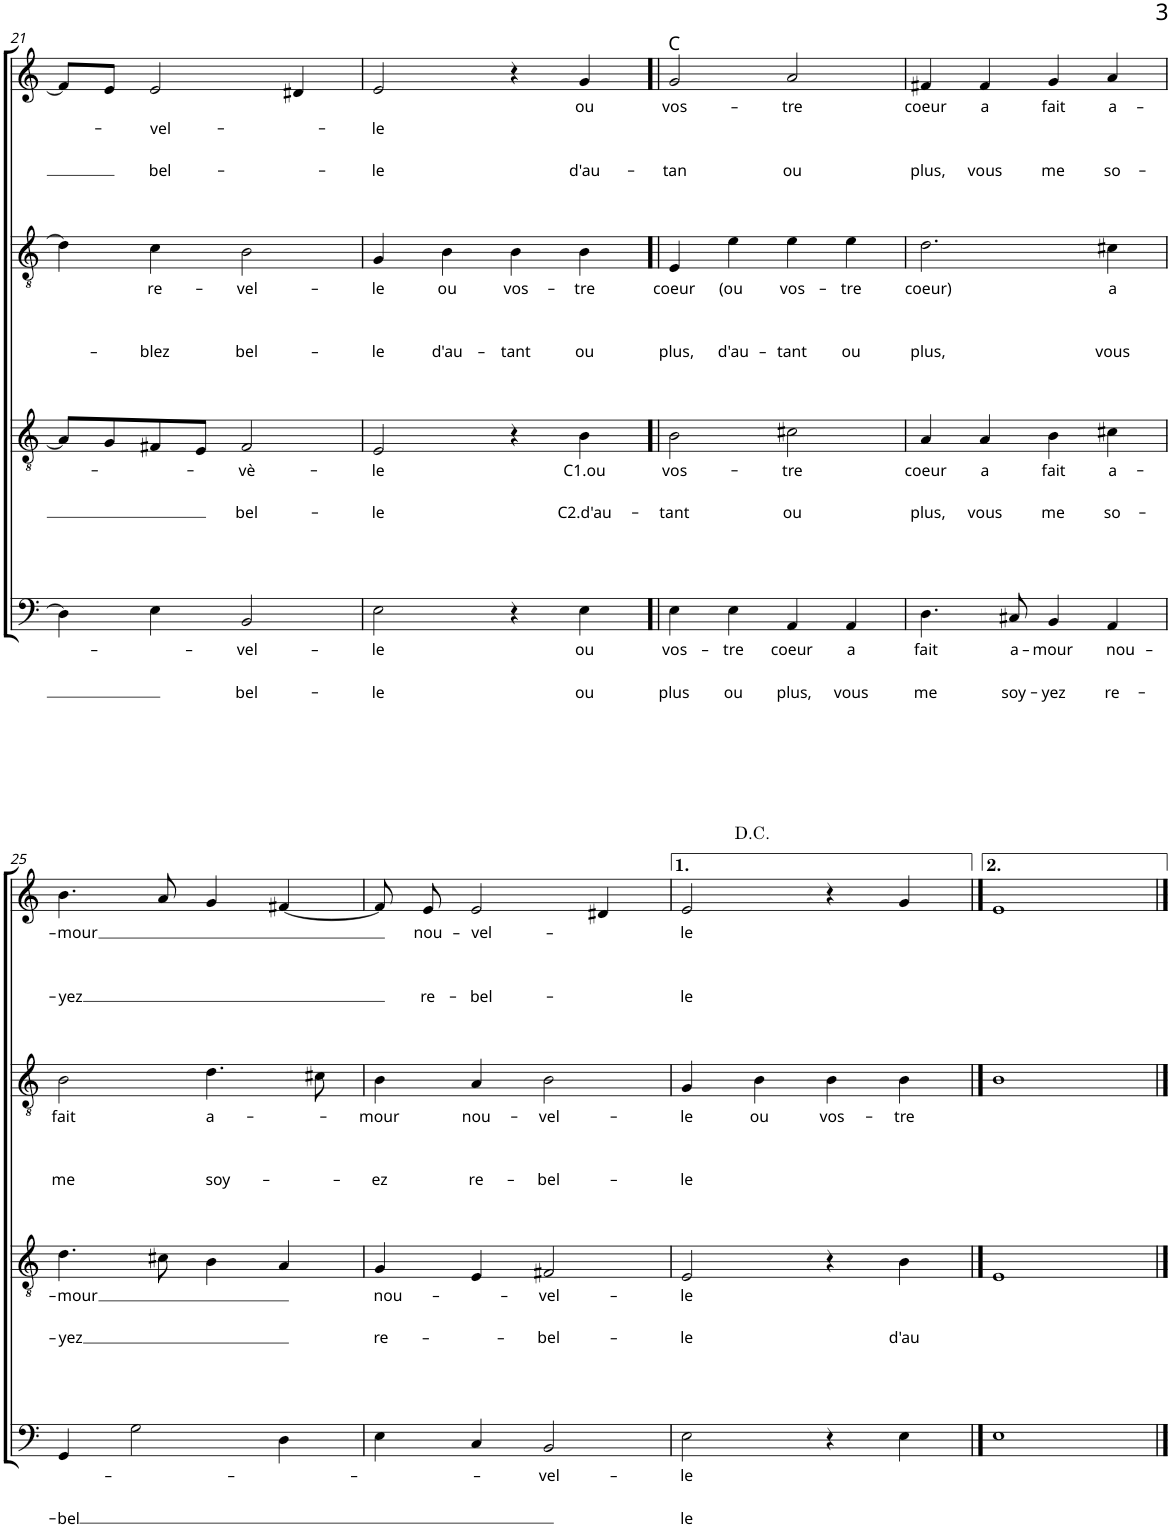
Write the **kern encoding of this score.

**kern	**text	**text	**text	**text	**kern	**text	**text	**text	**text	**kern	**text	**text	**text	**text	**kern	**text	**text	**text	**text
*part4	*part4	*part4	*part4	*part4	*part3	*part3	*part3	*part3	*part3	*part2	*part2	*part2	*part2	*part2	*part1	*part1	*part1	*part1	*part1
*staff4	*staff4	*staff4	*staff4	*staff4	*staff3	*staff3	*staff3	*staff3	*staff3	*staff2	*staff2	*staff2	*staff2	*staff2	*staff1	*staff1	*staff1	*staff1	*staff1
*I"Harpe	*	*	*	*	*I"Harpe	*	*	*	*	*I"Harpe	*	*	*	*	*I"Harpe	*	*	*	*
*I'Hp	*	*	*	*	*I'Hp	*	*	*	*	*I'Hp	*	*	*	*	*I'Hp	*	*	*	*
!!LO:PB:g=z
*clefF4	*	*	*	*	*clefGv2	*	*	*	*	*clefGv2	*	*	*	*	*clefG2	*	*	*	*
*k[]	*	*	*	*	*k[]	*	*	*	*	*k[]	*	*	*	*	*k[]	*	*	*	*
*M2/2	*	*	*	*	*M2/2	*	*	*	*	*M2/2	*	*	*	*	*M2/2	*	*	*	*
*met(c|)	*	*	*	*	*met(c|)	*	*	*	*	*met(c|)	*	*	*	*	*met(c|)	*	*	*	*
=21	=21	=21	=21	=21	=21	=21	=21	=21	=21	=21	=21	=21	=21	=21	=21	=21	=21	=21	=21
4D\]	.	.	.	.	8A/L]	.	.	.	.	4d\]	.	.	.	.	8f#/L]	.	.	.	.
.	.	.	.	.	8G/	.	.	.	.	.	.	.	.	.	8e/J	.	.	.	.
!	!	!	!	!	!	!	!	!	!	!	!LO:LY:b	!	!	!LO:LY:b	!	!	!LO:LY:b	!	!LO:LY:b
4E\	.	.	.	.	8F#X/	.	.	.	.	4c\	re-	.	.	-blez	2e/	.	-vel-	.	bel-
.	.	.	.	.	8E/J	.	.	.	.	.	.	.	.	.	.	.	.	.	.
!	!	!LO:LY:b	!	!LO:LY:b	!	!	!LO:LY:b	!	!LO:LY:b	!	!LO:LY:b	!	!	!LO:LY:b	!	!	!	!	!
2BB/	.	-vel-	.	bel-	2F#/	.	-vè-	.	bel-	2B\	-vel-	.	.	bel-	.	.	.	.	.
.	.	.	.	.	.	.	.	.	.	.	.	.	.	.	4d#X/	.	.	.	.
=22	=22	=22	=22	=22	=22	=22	=22	=22	=22	=22	=22	=22	=22	=22	=22	=22	=22	=22	=22
!	!	!LO:LY:b	!	!LO:LY:b	!	!	!LO:LY:b	!	!LO:LY:b	!	!LO:LY:b	!	!	!LO:LY:b	!	!	!LO:LY:b	!	!LO:LY:b
2E\	.	-le	.	-le	2E/	.	-le	.	-le	4G/	-le	.	.	-le	2e/	.	-le	.	-le
!	!	!	!	!	!	!	!	!	!	!	!LO:LY:b	!	!	!LO:LY:b	!	!	!	!	!
.	.	.	.	.	.	.	.	.	.	4B\	ou	.	.	d'au-	.	.	.	.	.
!	!	!	!	!	!	!	!	!	!	!	!LO:LY:b	!	!	!LO:LY:b	!	!	!	!	!
4r	.	.	.	.	4r	.	.	.	.	4B\	vos-	.	.	-tant	4r	.	.	.	.
!	!	!LO:LY:b	!	!LO:LY:b	!	!	!LO:LY:b	!	!LO:LY:b	!	!LO:LY:b	!	!	!LO:LY:b	!	!LO:LY:b	!	!	!LO:LY:b
4E\	.	ou	.	ou	4B\	.	C1.ou	.	C2.d'au-	4B\	-tre	.	.	ou	4g/	ou	.	.	d'au-
=23!|	=23!|	=23!|	=23!|	=23!|	=23!|	=23!|	=23!|	=23!|	=23!|	=23!|	=23!|	=23!|	=23!|	=23!|	=23!|	=23!|	=23!|	=23!|	=23!|
!	!	!	!	!	!	!	!	!	!	!	!	!	!	!	!LO:TX:a:t=C	!	!	!	!
!	!	!LO:LY:b	!	!LO:LY:b	!	!	!LO:LY:b	!	!LO:LY:b	!	!LO:LY:b	!	!	!LO:LY:b	!	!LO:LY:b	!	!	!LO:LY:b
4E\	.	vos-	.	plus	2B\	.	vos-	.	-tant	4E/	coeur	.	.	plus,	2g/	vos-	.	.	-tan
!	!	!LO:LY:b	!	!LO:LY:b	!	!	!	!	!	!	!LO:LY:b	!	!	!LO:LY:b	!	!	!	!	!
4E\	.	-tre	.	ou	.	.	.	.	.	4e\	(ou	.	.	d'au-	.	.	.	.	.
!	!	!LO:LY:b	!	!LO:LY:b	!	!	!LO:LY:b	!	!LO:LY:b	!	!LO:LY:b	!	!	!LO:LY:b	!	!LO:LY:b	!	!	!LO:LY:b
4AA/	.	coeur	.	plus,	2c#X\	.	-tre	.	ou	4e\	vos-	.	.	-tant	2a/	-tre	.	.	ou
!	!	!LO:LY:b	!	!LO:LY:b	!	!	!	!	!	!	!LO:LY:b	!	!	!LO:LY:b	!	!	!	!	!
4AA/	.	a	.	vous	.	.	.	.	.	4e\	-tre	.	.	ou	.	.	.	.	.
=24	=24	=24	=24	=24	=24	=24	=24	=24	=24	=24	=24	=24	=24	=24	=24	=24	=24	=24	=24
!	!	!LO:LY:b	!	!LO:LY:b	!	!	!LO:LY:b	!	!LO:LY:b	!	!LO:LY:b	!	!	!LO:LY:b	!	!LO:LY:b	!	!	!LO:LY:b
4.D\	.	fait	.	me	4A/	.	coeur	.	plus,	2.d\	coeur)	.	.	plus,	4f#X/	coeur	.	.	plus,
!	!	!	!	!	!	!	!LO:LY:b	!	!LO:LY:b	!	!	!	!	!	!	!LO:LY:b	!	!	!LO:LY:b
.	.	.	.	.	4A/	.	a	.	vous	.	.	.	.	.	4f#/	a	.	.	vous
!	!	!LO:LY:b	!	!LO:LY:b	!	!	!	!	!	!	!	!	!	!	!	!	!	!	!
8C#X/	.	a-	.	soy-	.	.	.	.	.	.	.	.	.	.	.	.	.	.	.
!	!	!LO:LY:b	!	!LO:LY:b	!	!	!LO:LY:b	!	!LO:LY:b	!	!	!	!	!	!	!LO:LY:b	!	!	!LO:LY:b
4BB/	.	-mour	.	-yez	4B\	.	fait	.	me	.	.	.	.	.	4g/	fait	.	.	me
!	!	!LO:LY:b	!	!LO:LY:b	!	!	!LO:LY:b	!	!LO:LY:b	!	!LO:LY:b	!	!	!LO:LY:b	!	!LO:LY:b	!	!	!LO:LY:b
4AA/	.	nou-	.	re-	4c#X\	.	a-	.	so-	4c#X\	a	.	.	vous	4a/	a-	.	.	so-
!!LO:LB:g=z
=25	=25	=25	=25	=25	=25	=25	=25	=25	=25	=25	=25	=25	=25	=25	=25	=25	=25	=25	=25
!	!	!	!	!LO:LY:b	!	!	!LO:LY:b	!	!LO:LY:b	!	!LO:LY:b	!	!	!LO:LY:b	!	!LO:LY:b	!	!	!LO:LY:b
4GG/	.	.	.	-bel	4.d\	.	-mour	.	-yez	2B\	fait	.	.	me	4.b\	-mour	.	.	-yez
2G\	.	.	.	.	.	.	.	.	.	.	.	.	.	.	.	.	.	.	.
.	.	.	.	.	8c#X\	.	.	.	.	.	.	.	.	.	8a/	.	.	.	.
!	!	!	!	!	!	!	!	!	!	!	!LO:LY:b	!	!	!LO:LY:b	!	!	!	!	!
.	.	.	.	.	4B\	.	.	.	.	4.d\	a-	.	.	soy-	4g/	.	.	.	.
4D\	.	.	.	.	4A/	.	.	.	.	.	.	.	.	.	[4f#X/	.	.	.	.
.	.	.	.	.	.	.	.	.	.	8c#X\	.	.	.	.	.	.	.	.	.
=26	=26	=26	=26	=26	=26	=26	=26	=26	=26	=26	=26	=26	=26	=26	=26	=26	=26	=26	=26
!	!	!	!	!	!	!	!LO:LY:b	!	!LO:LY:b	!	!LO:LY:b	!	!	!LO:LY:b	!	!	!	!	!
4E\	.	.	.	.	4G/	.	nou-	.	re-	4B\	-mour	.	.	-ez	8f#/]	.	.	.	.
!	!	!	!	!	!	!	!	!	!	!	!	!	!	!	!	!LO:LY:b	!	!	!LO:LY:b
.	.	.	.	.	.	.	.	.	.	.	.	.	.	.	8e/	nou-	.	.	re-
!	!	!	!	!	!	!	!	!	!	!	!LO:LY:b	!	!	!LO:LY:b	!	!LO:LY:b	!	!	!LO:LY:b
4C/	.	.	.	.	4E/	.	.	.	.	4A/	nou-	.	.	re-	2e/	-vel-	.	.	-bel-
!	!	!LO:LY:b	!	!	!	!	!LO:LY:b	!	!LO:LY:b	!	!LO:LY:b	!	!	!LO:LY:b	!	!	!	!	!
2BB/	.	-vel-	.	.	2F#X/	.	-vel-	.	-bel-	2B\	-vel-	.	.	-bel-	.	.	.	.	.
.	.	.	.	.	.	.	.	.	.	.	.	.	.	.	4d#X/	.	.	.	.
=27	=27	=27	=27	=27	=27	=27	=27	=27	=27	=27	=27	=27	=27	=27	=27	=27	=27	=27	=27
!	!	!LO:LY:b	!	!LO:LY:b	!	!	!LO:LY:b	!	!LO:LY:b	!	!LO:LY:b	!	!	!LO:LY:b	!	!LO:LY:b	!	!	!LO:LY:b
2E\	.	-le	.	le	2E/	.	-le	.	-le	4G/	-le	.	.	-le	2e/	-le	.	.	-le
!	!	!	!	!	!	!	!	!	!	!	!LO:LY:b	!	!	!	!	!	!	!	!
.	.	.	.	.	.	.	.	.	.	4B\	ou	.	.	.	.	.	.	.	.
!	!	!	!	!	!	!	!	!	!	!	!LO:LY:b	!	!	!	!	!	!	!	!
4r	.	.	.	.	4r	.	.	.	.	4B\	vos-	.	.	.	4r	.	.	.	.
!	!	!	!	!	!	!	!	!	!LO:LY:b	!	!LO:LY:b	!	!	!	!	!	!	!	!
4E\	.	.	.	.	4B\	.	.	.	d'au	4B\	-tre	.	.	.	4g/	.	.	.	.
==28	==28	==28	==28	==28	==28	==28	==28	==28	==28	==28	==28	==28	==28	==28	==28	==28	==28	==28	==28
1E	.	.	.	.	1E	.	.	.	.	1B	.	.	.	.	1e	.	.	.	.
==	==	==	==	==	==	==	==	==	==	==	==	==	==	==	==	==	==	==	==
*-	*-	*-	*-	*-	*-	*-	*-	*-	*-	*-	*-	*-	*-	*-	*-	*-	*-	*-	*-
